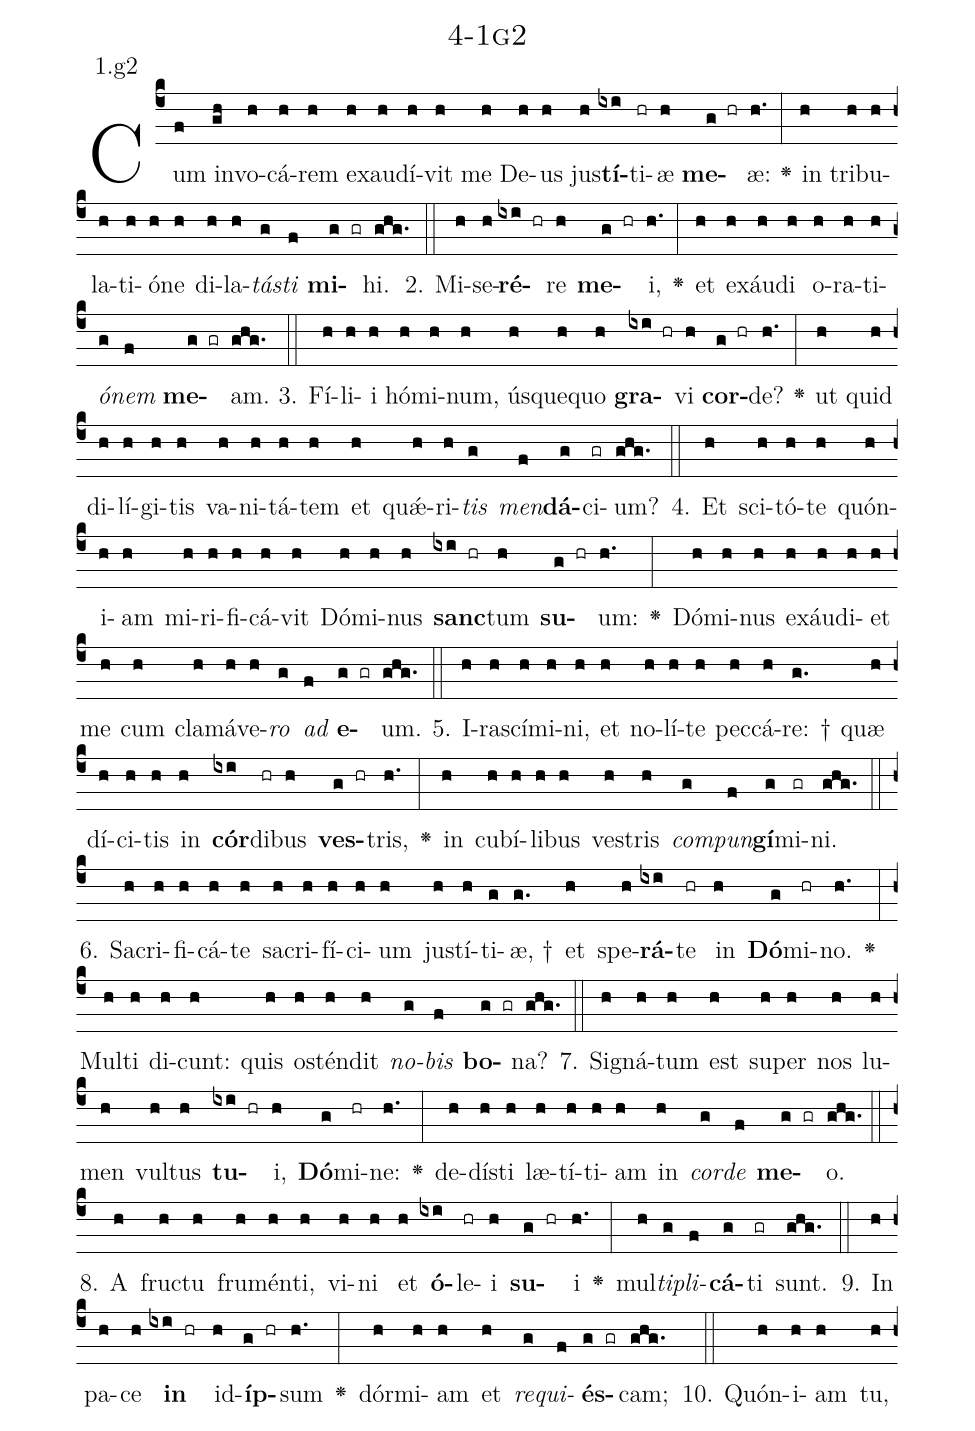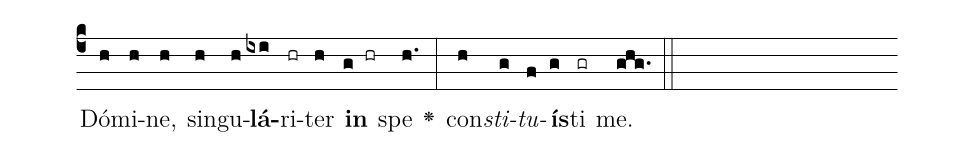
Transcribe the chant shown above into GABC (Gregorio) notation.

name: 4-1g2;
annotation: 1.g2;
%%
(c4)Cum(f) in(gh)vo(h)cá(h)rem(h) ex(h)au(h)dí(h)vit(h) me(h) De(h)us(h) jus(h)<b>tí</b>(ixi)ti(hr)æ(h) <b>me</b>(g hr)æ:(h.) <v>\greheightstar</v>(:) in(h) tri(h)bu(h)la(h)ti(h)ó(h)ne(h) di(h)la(h)<i>tás</i>(g)<i>ti</i>(f) <b>mi</b>(g gr)hi.(ghg.) (::)
2. Mi(h)se(h)<b>ré</b>(ixi hr)re(h) <b>me</b>(g hr)i,(h.) <v>\greheightstar</v>(:) et(h) ex(h)áu(h)di(h) o(h)ra(h)ti(h)<i>ó</i>(g)<i>nem</i>(f) <b>me</b>(g gr)am.(ghg.) (::)
3. Fí(h)li(h)i(h) hó(h)mi(h)num,(h) ús(h)que(h)quo(h) <b>gra</b>(ixi hr)vi(h) <b>cor</b>(g hr)de?(h.) <v>\greheightstar</v>(:) ut(h) quid(h) di(h)lí(h)gi(h)tis(h) va(h)ni(h)tá(h)tem(h) et(h) quǽ(h)ri(h)<i>tis</i>(g) <i>men</i>(f)<b>dá</b>(g)ci(gr)um?(ghg.) (::)
4. Et(h) sci(h)tó(h)te(h) quón(h)i(h)am(h) mi(h)ri(h)fi(h)cá(h)vit(h) Dó(h)mi(h)nus(h) <b>sanc</b>(ixi hr)tum(h) <b>su</b>(g hr)um:(h.) <v>\greheightstar</v>(:) Dó(h)mi(h)nus(h) ex(h)áu(h)di(h)et(h) me(h) cum(h) cla(h)má(h)ve(h)<i>ro</i>(g) <i>ad</i>(f) <b>e</b>(g gr)um.(ghg.) (::)
5. I(h)ra(h)scí(h)mi(h)ni,(h) et(h) no(h)lí(h)te(h) pec(h)cá(h)re: †(g.) quæ(h) dí(h)ci(h)tis(h) in(h) <b>cór</b>(ixi)di(hr)bus(h) <b>ves</b>(g hr)tris,(h.) <v>\greheightstar</v>(:) in(h) cu(h)bí(h)li(h)bus(h) ves(h)tris(h) <i>com</i>(g)<i>pun</i>(f)<b>gí</b>(g)mi(gr)ni.(ghg.) (::)
6. Sa(h)cri(h)fi(h)cá(h)te(h) sa(h)cri(h)fí(h)ci(h)um(h) jus(h)tí(h)ti(g)æ, †(g.) et(h) spe(h)<b>rá</b>(ixi)te(hr) in(h) <b>Dó</b>(g)mi(hr)no.(h.) <v>\greheightstar</v>(:) Mul(h)ti(h) di(h)cunt:(h) quis(h) os(h)tén(h)dit(h) <i>no</i>(g)<i>bis</i>(f) <b>bo</b>(g gr)na?(ghg.) (::)
7. Si(h)gná(h)tum(h) est(h) su(h)per(h) nos(h) lu(h)men(h) vul(h)tus(h) <b>tu</b>(ixi hr)i,(h) <b>Dó</b>(g)mi(hr)ne:(h.) <v>\greheightstar</v>(:) de(h)dís(h)ti(h) læ(h)tí(h)ti(h)am(h) in(h) <i>cor</i>(g)<i>de</i>(f) <b>me</b>(g gr)o.(ghg.) (::)
8. A(h) fruc(h)tu(h) fru(h)mén(h)ti,(h) vi(h)ni(h) et(h) <b>ó</b>(ixi)le(hr)i(h) <b>su</b>(g hr)i(h.) <v>\greheightstar</v>(:) mul(h)<i>ti</i>(g)<i>pli</i>(f)<b>cá</b>(g)ti(gr) sunt.(ghg.) (::)
9. In(h) pa(h)ce(h) <b>in</b>(ixi hr) id(h)<b>íp</b>(g hr)sum(h.) <v>\greheightstar</v>(:) dór(h)mi(h)am(h) et(h) <i>re</i>(g)<i>qui</i>(f)<b>és</b>(g gr)cam;(ghg.) (::)
10. Quón(h)i(h)am(h) tu,(h) Dó(h)mi(h)ne,(h) sin(h)gu(h)<b>lá</b>(ixi)ri(hr)ter(h) <b>in</b>(g hr) spe(h.) <v>\greheightstar</v>(:) con(h)<i>sti</i>(g)<i>tu</i>(f)<b>ís</b>(g)ti(gr) me.(ghg.) (::)
